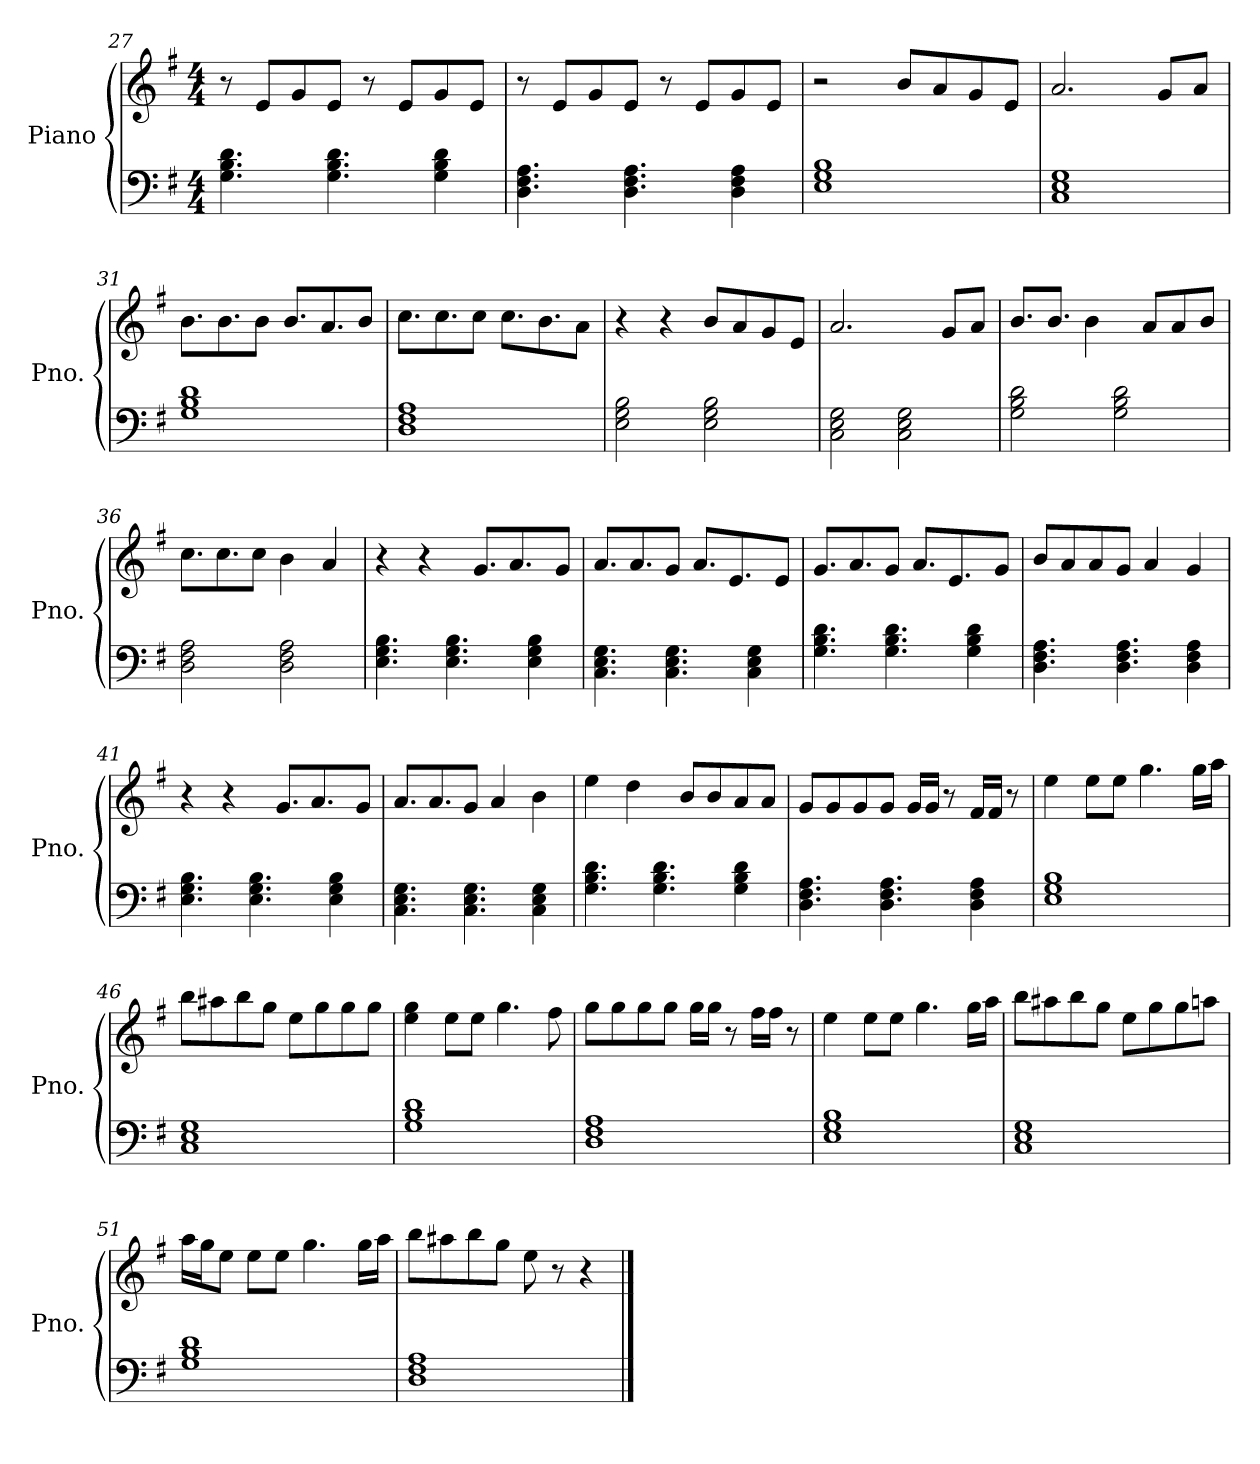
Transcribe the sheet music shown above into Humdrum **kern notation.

**kern	**kern
*part1	*part1
*staff2	*staff1
*I"Piano	*
*I'Pno.	*
!!LO:PB:g=z
*clefF4	*clefG2
*k[f#]	*k[f#]
*M4/4	*M4/4
=27	=27
4.G\ 4.B\ 4.d\	8r
.	8e/L
.	8g/
4.G\ 4.B\ 4.d\	8e/J
.	8r
.	8e/L
4G\ 4B\ 4d\	8g/
.	8e/J
=28	=28
4.D\ 4.F#\ 4.A\	8r
.	8e/L
.	8g/
4.D\ 4.F#\ 4.A\	8e/J
.	8r
.	8e/L
4D\ 4F#\ 4A\	8g/
.	8e/J
=29	=29
1E 1G 1B	2r
.	8b/L
.	8a/
.	8g/
.	8e/J
=30	=30
1C 1E 1G	2.a/
.	8g/L
.	8a/J
=31	=31
1G 1B 1d	8.b\L
.	8.b\
.	8b\J
.	8.b/L
.	8.a/
.	8b/J
=32	=32
1D 1F# 1A	8.cc\L
.	8.cc\
.	8cc\J
.	8.cc\L
.	8.b\
.	8a\J
!!LO:LB:g=z
=33	=33
2E\ 2G\ 2B\	4r
.	4r
2E\ 2G\ 2B\	8b/L
.	8a/
.	8g/
.	8e/J
=34	=34
2C\ 2E\ 2G\	2.a/
2C\ 2E\ 2G\	.
.	8g/L
.	8a/J
=35	=35
2G\ 2B\ 2d\	8.b/L
.	8.b/J
.	4b\
2G\ 2B\ 2d\	.
.	8a/L
.	8a/
.	8b/J
=36	=36
2D\ 2F#\ 2A\	8.cc\L
.	8.cc\
.	8cc\J
2D\ 2F#\ 2A\	4b\
.	4a/
=37	=37
4.E\ 4.G\ 4.B\	4r
.	4r
4.E\ 4.G\ 4.B\	.
.	8.g/L
.	8.a/
4E\ 4G\ 4B\	.
.	8g/J
=38	=38
4.C\ 4.E\ 4.G\	8.a/L
.	8.a/
4.C\ 4.E\ 4.G\	8g/J
.	8.a/L
.	8.e/
4C\ 4E\ 4G\	.
.	8e/J
!!LO:LB:g=z
=39	=39
4.G\ 4.B\ 4.d\	8.g/L
.	8.a/
4.G\ 4.B\ 4.d\	8g/J
.	8.a/L
.	8.e/
4G\ 4B\ 4d\	.
.	8g/J
=40	=40
4.D\ 4.F#\ 4.A\	8b/L
.	8a/
.	8a/
4.D\ 4.F#\ 4.A\	8g/J
.	4a/
4D\ 4F#\ 4A\	4g/
=41	=41
4.E\ 4.G\ 4.B\	4r
.	4r
4.E\ 4.G\ 4.B\	.
.	8.g/L
.	8.a/
4E\ 4G\ 4B\	.
.	8g/J
=42	=42
4.C\ 4.E\ 4.G\	8.a/L
.	8.a/
4.C\ 4.E\ 4.G\	8g/J
.	4a/
4C\ 4E\ 4G\	4b\
=43	=43
4.G\ 4.B\ 4.d\	4ee\
.	4dd\
4.G\ 4.B\ 4.d\	.
.	8b/L
.	8b/
4G\ 4B\ 4d\	8a/
.	8a/J
=44	=44
4.D\ 4.F#\ 4.A\	8g/L
.	8g/
.	8g/
4.D\ 4.F#\ 4.A\	8g/J
.	16g/LL
.	16g/JJ
.	8r
4D\ 4F#\ 4A\	16f#/LL
.	16f#/JJ
.	8r
!!LO:LB:g=z
=45	=45
1E 1G 1B	4ee\
.	8ee\L
.	8ee\J
.	4.gg\
.	16gg\LL
.	16aa\JJ
=46	=46
1C 1E 1G	8bb\L
.	8aa#X\
.	8bb\
.	8gg\J
.	8ee\L
.	8gg\
.	8gg\
.	8gg\J
=47	=47
1G 1B 1d	4ee\ 4gg\
.	8ee\L
.	8ee\J
.	4.gg\
.	8ff#\
=48	=48
1D 1F# 1A	8gg\L
.	8gg\
.	8gg\
.	8gg\J
.	16gg\LL
.	16gg\JJ
.	8r
.	16ff#\LL
.	16ff#\JJ
.	8r
=49	=49
1E 1G 1B	4ee\
.	8ee\L
.	8ee\J
.	4.gg\
.	16gg\LL
.	16aa\JJ
!!LO:LB:g=z
=50	=50
1C 1E 1G	8bb\L
.	8aa#X\
.	8bb\
.	8gg\J
.	8ee\L
.	8gg\
.	8gg\
.	8aan\J
=51	=51
1G 1B 1d	16aa\LL
.	16gg\J
.	8ee\J
.	8ee\L
.	8ee\J
.	4.gg\
.	16gg\LL
.	16aa\JJ
=52	=52
1D 1F# 1A	8bb\L
.	8aa#X\
.	8bb\
.	8gg\J
.	8ee\
.	8r
.	4r
==	==
*-	*-
